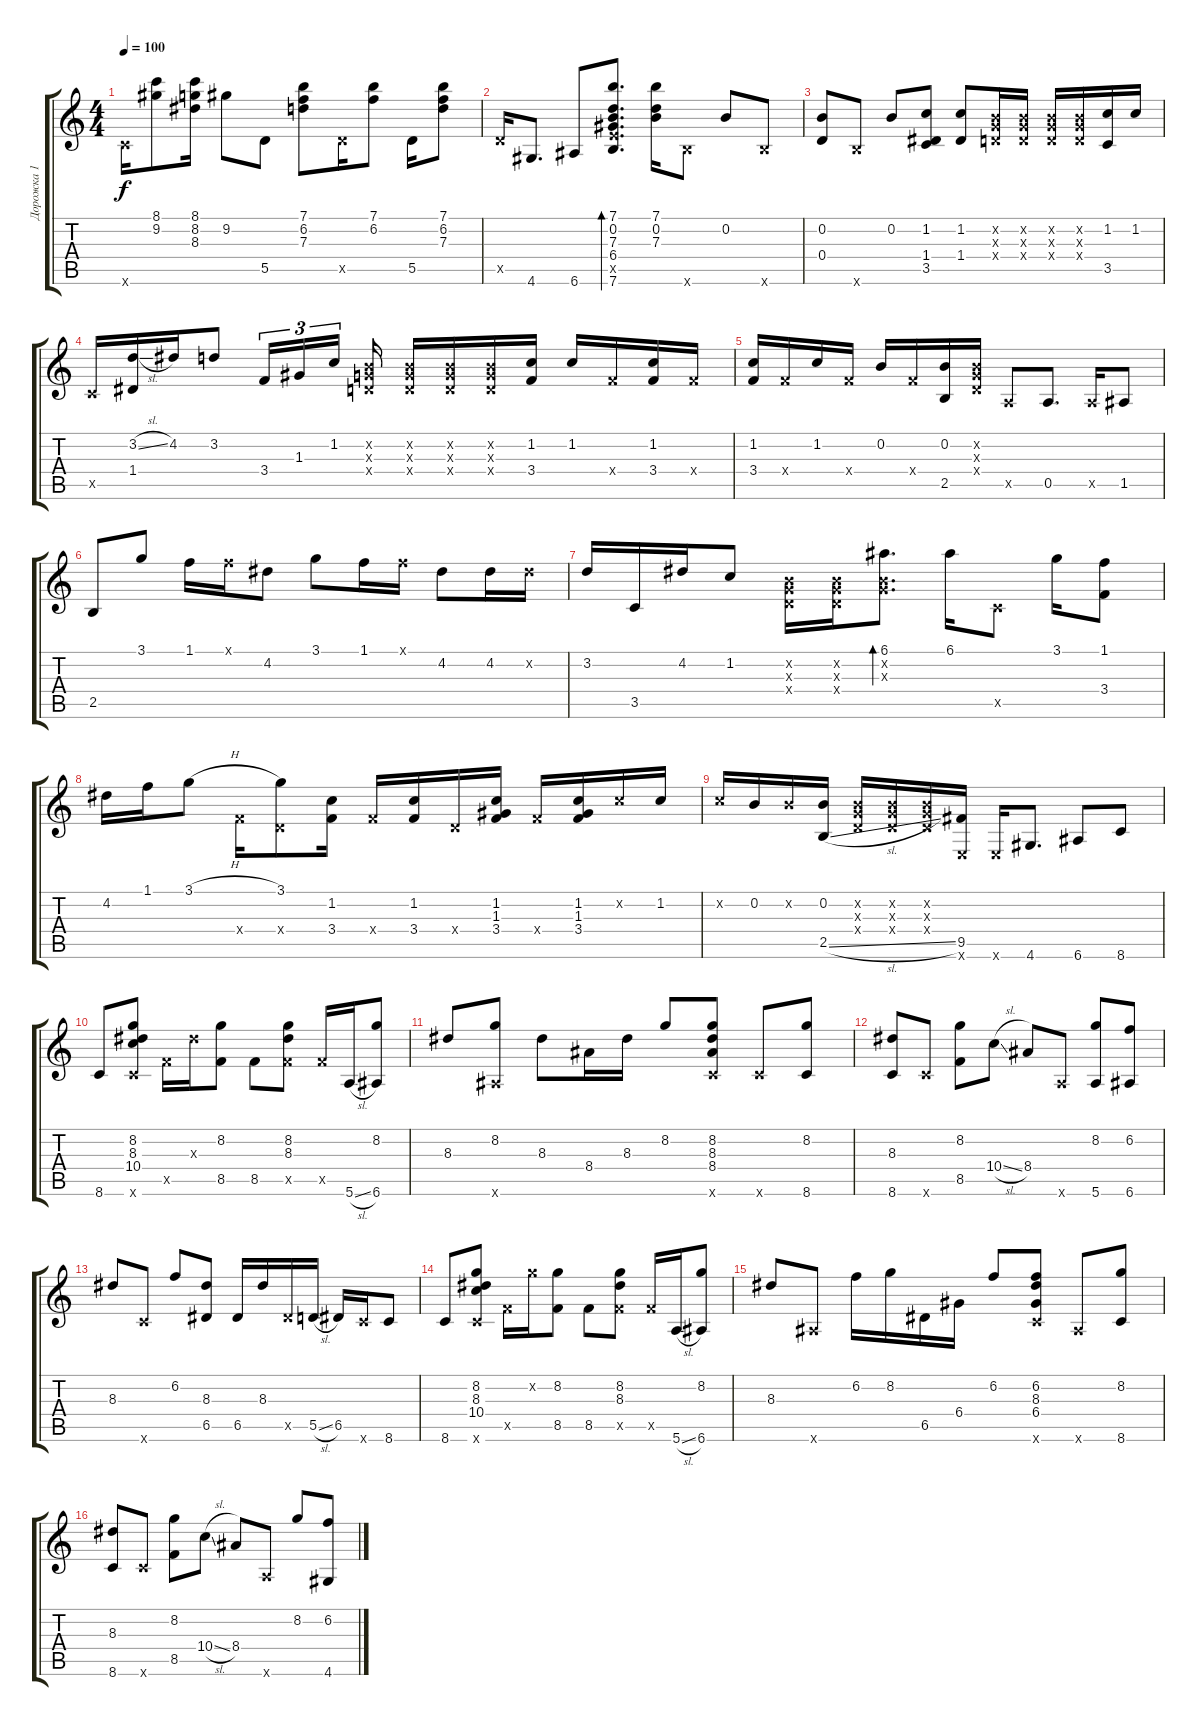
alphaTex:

\track ("Дорожка 1" "Дорожка 1") {instrument acousticguitarsteel}
\staff {score tabs}
\tuning (E4 B3 G3 D3 A2 E2) {hide}
\ts (4 4)
\tempo 100
\clef g2
\ks c
8.6{x}.16{dy f} (8.1 9.2).8 (8.1 8.2 8.3).16 9.2.8 5.5.8 (7.1 6.2 7.3).8 5.5{x}.16 (7.1 6.2).8 5.5.16 (7.1 6.2 7.3).8 |
5.5{x}.16 4.6.8{d} 6.6.8 (7.1 0.2 7.3 6.4 7.5{x} 7.6).8{d bd 60} (7.1 0.2 7.3).16 7.6{x}.8 0.2.8 7.6{x}.8 |
(0.2 0.4).8 7.6{x}.8 0.2.8 (1.2 1.4 3.5).8 (1.2 1.4).8 (0.2{x} 0.3{x} 0.4{x}).16 (0.2{x} 0.3{x} 0.4{x}).16 (0.2{x} 0.3{x} 0.4{x}).16 (0.2{x} 0.3{x} 0.4{x}).16 (1.2 3.5).16 1.2.16 |
3.5{x}.16 (3.2{sl} 1.4).16 4.2.16 3.2.8 3.4.16{tu (3 2)} 1.3.16{tu (3 2)} 1.2.16{tu (3 2) beam splitsecondary} (0.2{x} 0.3{x} 0.4{x}).16 (0.2{x} 0.3{x} 0.4{x}).16 (0.2{x} 0.3{x} 0.4{x}).16 (0.2{x} 0.3{x} 0.4{x}).16 (1.2 3.4).16 1.2.16 3.4{x}.16 (1.2 3.4).16 3.4{x}.16 |
(1.2 3.4).16 3.4{x}.16 1.2.16 3.4{x}.16 0.2.16 3.4{x}.16 (0.2 2.5).16 (0.2{x} 0.3{x} 0.4{x}).16 0.5{x}.8 0.5.8{d} 0.5{x}.16 1.5.8 |
2.5.8 3.1.8 1.1.16 1.1{x}.16 4.2.8 3.1.8 1.1.16 1.1{x}.16 4.2.8 4.2.16 4.2{x}.16 |
3.2.16 3.5.16 4.2.16 1.2.8 (0.2{x} 0.3{x} 0.4{x}).16 (0.2{x} 0.3{x} 0.4{x}).16 (6.1 0.2{x} 0.3{x}).8{d bd 60} 6.1.16 3.5{x}.8 3.1.16 (1.1 3.4).8 |
4.2.16 1.1.16 3.1{h}.8 3.4{x}.16 (3.1 0.4{x}).8 (1.2 3.4).16 3.4{x}.16 (1.2 3.4).16 0.4{x}.16 (1.2 1.3 3.4).16 3.4{x}.16 (1.2 1.3 3.4).16 1.2{x}.16 1.2.16 |
1.2{x}.16 0.2.16 0.2{x}.16 (0.2 2.5{sl}).16 (0.2{x} 0.3{x} 0.4{x}).16 (0.2{x} 0.3{x} 0.4{x}).16 (0.2{x} 0.3{x} 0.4{x}).16 (9.5 0.6{x}).16 0.6{x}.16 4.6.8{d} 6.6.8 8.6.8 |
8.6.8 (8.2 8.3 10.4 8.6{x}).8 8.5{x}.16 8.3{x}.16 (8.2 8.5).8 8.5.8 (8.2 8.3 8.5{x}).8 8.5{x}.16 5.6{sl}.16 (8.2 6.6).8 |
8.3.8 (8.2 6.6{x}).8 8.3.8 8.4.16 8.3.16 8.2.8 (8.2 8.3 8.4 8.6{x}).8 8.6{x}.8 (8.2 8.6).8 |
(8.3 8.6).8 8.6{x}.8 (8.2 8.5).8 10.4{sl}.8 8.4.8 5.6{x}.8 (8.2 5.6).8 (6.2 6.6).8 |
8.3.8 8.6{x}.8 6.2.8 (8.3 6.5).8 6.5.16 8.3.16 6.5{x}.16 5.5{sl}.16 6.5.16 8.6{x}.16 8.6.8 |
8.6.8 (8.2 8.3 10.4 8.6{x}).8 8.5{x}.16 8.2{x}.16 (8.2 8.5).8 8.5.8 (8.2 8.3 8.5{x}).8 8.5{x}.16 5.6{sl}.16 (8.2 6.6).8 |
8.3.8 6.6{x}.8 6.2.16 8.2.16 6.5.16 6.4.16 6.2.8 (6.2 8.3 6.4 8.6{x}).8 6.6{x}.8 (8.2 8.6).8 |
(8.3 8.6).8 8.6{x}.8 (8.2 8.5).8 10.4{sl}.8 8.4.8 5.6{x}.8 8.2.8 (6.2 4.6).8
